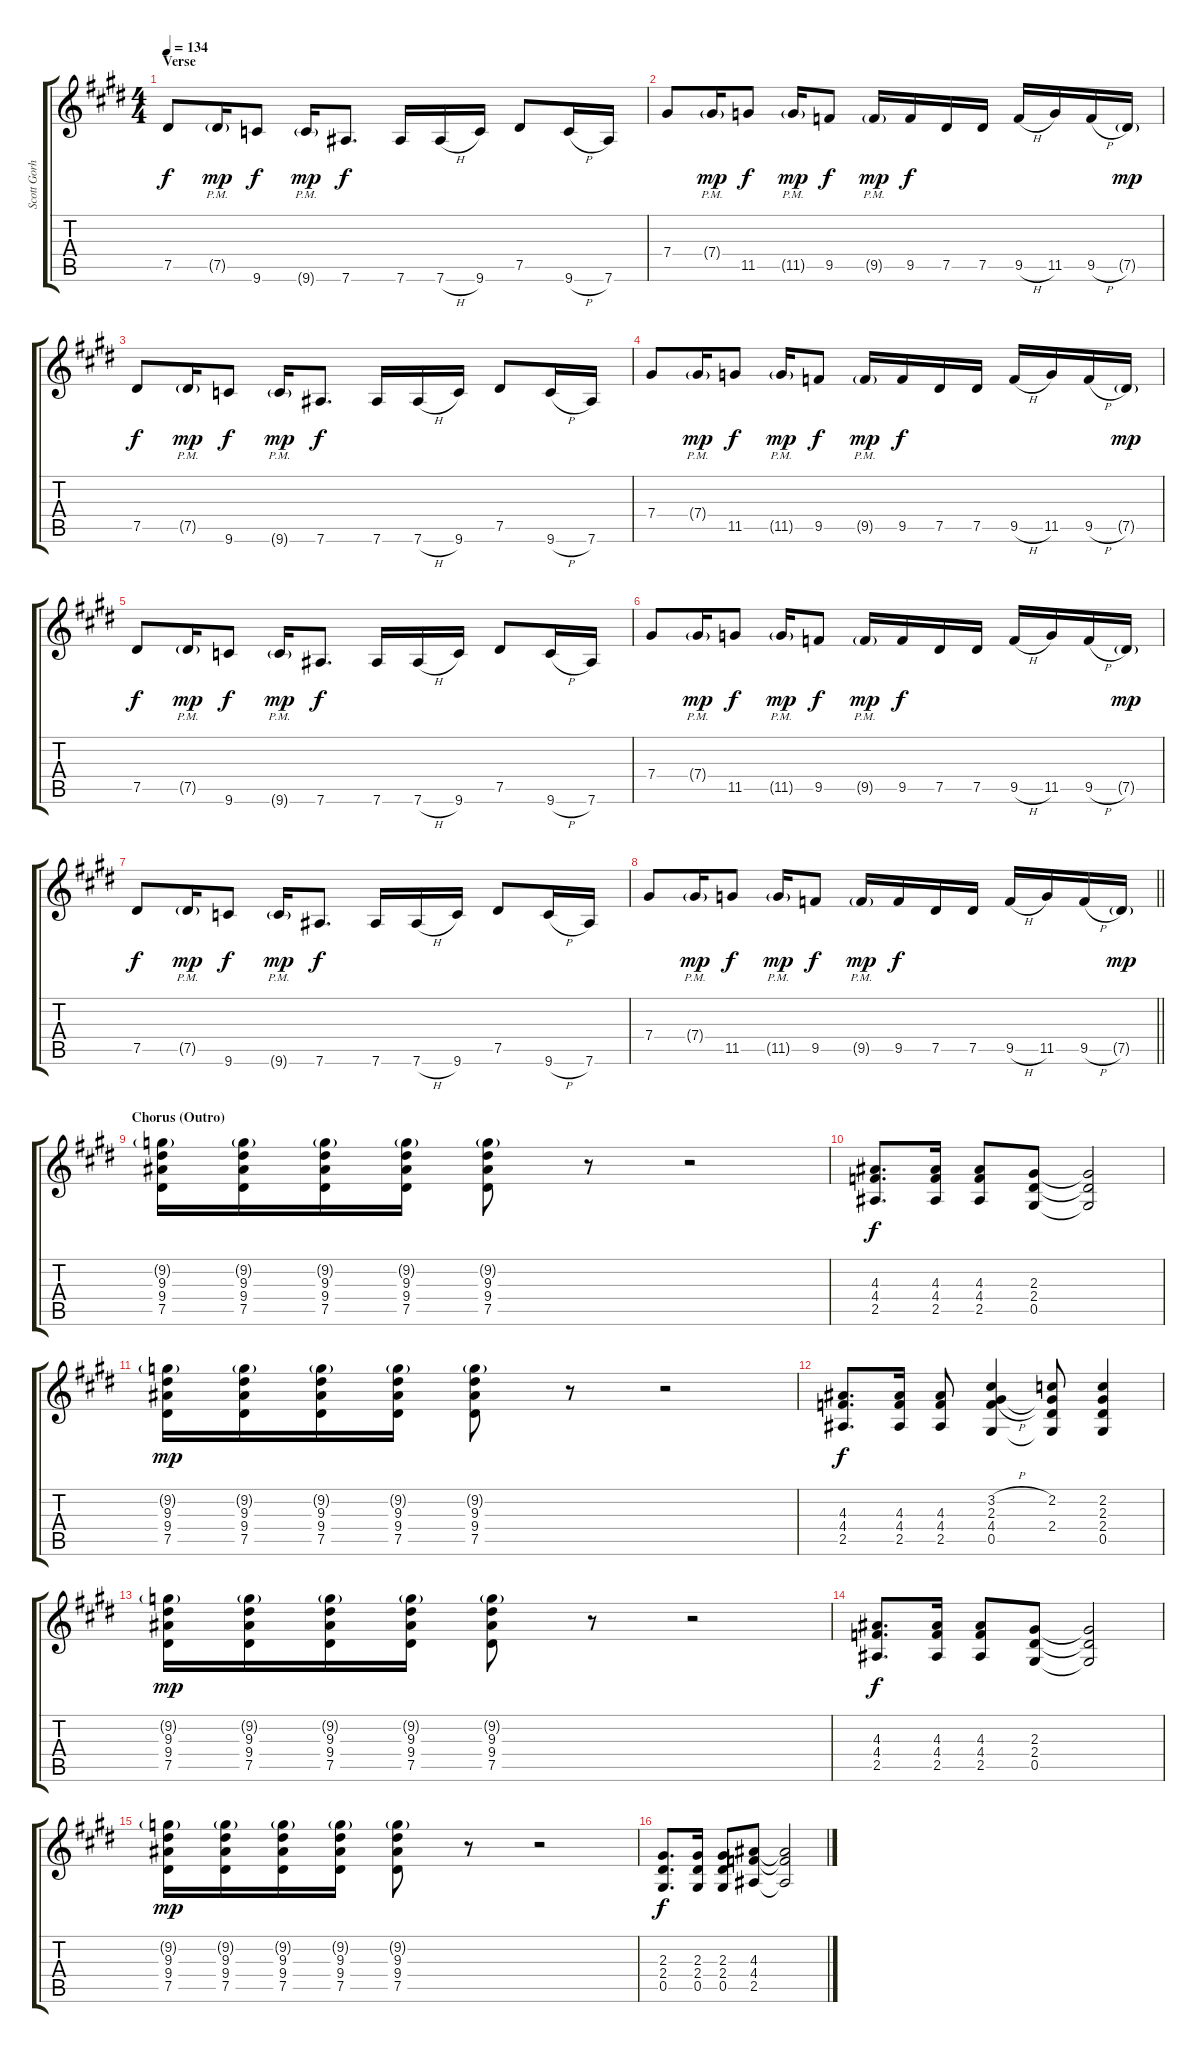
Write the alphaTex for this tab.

\track ("Scott Gorham" "Scott Gorh") {instrument overdrivenguitar}
\staff {score tabs}
\tuning (Eb4 Bb3 Gb3 Db3 Ab2 Eb2) {hide}
\ts (4 4)
\section ("" "Verse")
\tempo 134
\clef g2
\ks e
7.5.8{dy f} 7.5{g pm}.16{dy mp} 9.6.8{dy f} 9.6{g pm}.16{dy mp} 7.6.8{d dy f} 7.6.16 7.6{h}.16 9.6.16 7.5.8 9.6{h}.16 7.6.16 |
7.4.8 7.4{g pm}.16{dy mp} 11.5.8{dy f} 11.5{g pm}.16{dy mp} 9.5.8{dy f} 9.5{g pm}.16{dy mp} 9.5.16{dy f} 7.5.16 7.5.16 9.5{h}.16 11.5.16 9.5{h}.16 7.5{g}.16{dy mp} |
7.5.8{dy f} 7.5{g pm}.16{dy mp} 9.6.8{dy f} 9.6{g pm}.16{dy mp} 7.6.8{d dy f} 7.6.16 7.6{h}.16 9.6.16 7.5.8 9.6{h}.16 7.6.16 |
7.4.8 7.4{g pm}.16{dy mp} 11.5.8{dy f} 11.5{g pm}.16{dy mp} 9.5.8{dy f} 9.5{g pm}.16{dy mp} 9.5.16{dy f} 7.5.16 7.5.16 9.5{h}.16 11.5.16 9.5{h}.16 7.5{g}.16{dy mp} |
7.5.8{dy f} 7.5{g pm}.16{dy mp} 9.6.8{dy f} 9.6{g pm}.16{dy mp} 7.6.8{d dy f} 7.6.16 7.6{h}.16 9.6.16 7.5.8 9.6{h}.16 7.6.16 |
7.4.8 7.4{g pm}.16{dy mp} 11.5.8{dy f} 11.5{g pm}.16{dy mp} 9.5.8{dy f} 9.5{g pm}.16{dy mp} 9.5.16{dy f} 7.5.16 7.5.16 9.5{h}.16 11.5.16 9.5{h}.16 7.5{g}.16{dy mp} |
7.5.8{dy f} 7.5{g pm}.16{dy mp} 9.6.8{dy f} 9.6{g pm}.16{dy mp} 7.6.8{d dy f} 7.6.16 7.6{h}.16 9.6.16 7.5.8 9.6{h}.16 7.6.16 |
\barLineRight lightlight
7.4.8 7.4{g pm}.16{dy mp} 11.5.8{dy f} 11.5{g pm}.16{dy mp} 9.5.8{dy f} 9.5{g pm}.16{dy mp} 9.5.16{dy f} 7.5.16 7.5.16 9.5{h}.16 11.5.16 9.5{h}.16 7.5{g}.16{dy mp} |
\section ("" "Chorus (Outro)")
(9.2{g} 9.3 9.4 7.5).16 (9.2{g} 9.3 9.4 7.5).16 (9.2{g} 9.3 9.4 7.5).16 (9.2{g} 9.3 9.4 7.5).16 (9.2{g} 9.3 9.4 7.5).8 r.8 r.2 |
(4.3 4.4 2.5).8{d dy f} (4.3 4.4 2.5).16 (4.3 4.4 2.5).8 (2.3 2.4 0.5).8 (2.3{t} 2.4{t} 0.5{t}).2 |
(9.2{g} 9.3 9.4 7.5).16{dy mp} (9.2{g} 9.3 9.4 7.5).16 (9.2{g} 9.3 9.4 7.5).16 (9.2{g} 9.3 9.4 7.5).16 (9.2{g} 9.3 9.4 7.5).8 r.8 r.2 |
(4.3 4.4 2.5).8{d dy f} (4.3 4.4 2.5).16 (4.3 4.4 2.5).8 (3.2{h} 2.3 4.4{h} 0.5).4 (2.2 2.3{t} 2.4 0.5{t}).8 (2.2 2.3 2.4 0.5).4 |
(9.2{g} 9.3 9.4 7.5).16{dy mp} (9.2{g} 9.3 9.4 7.5).16 (9.2{g} 9.3 9.4 7.5).16 (9.2{g} 9.3 9.4 7.5).16 (9.2{g} 9.3 9.4 7.5).8 r.8 r.2 |
(4.3 4.4 2.5).8{d dy f} (4.3 4.4 2.5).16 (4.3 4.4 2.5).8 (2.3 2.4 0.5).8 (2.3{t} 2.4{t} 0.5{t}).2 |
(9.2{g} 9.3 9.4 7.5).16{dy mp} (9.2{g} 9.3 9.4 7.5).16 (9.2{g} 9.3 9.4 7.5).16 (9.2{g} 9.3 9.4 7.5).16 (9.2{g} 9.3 9.4 7.5).8 r.8 r.2 |
(2.3 2.4 0.5).8{d dy f} (2.3 2.4 0.5).16 (2.3 2.4 0.5).8 (4.3 4.4 2.5).8 (4.3{t} 4.4{t} 2.5{t}).2
